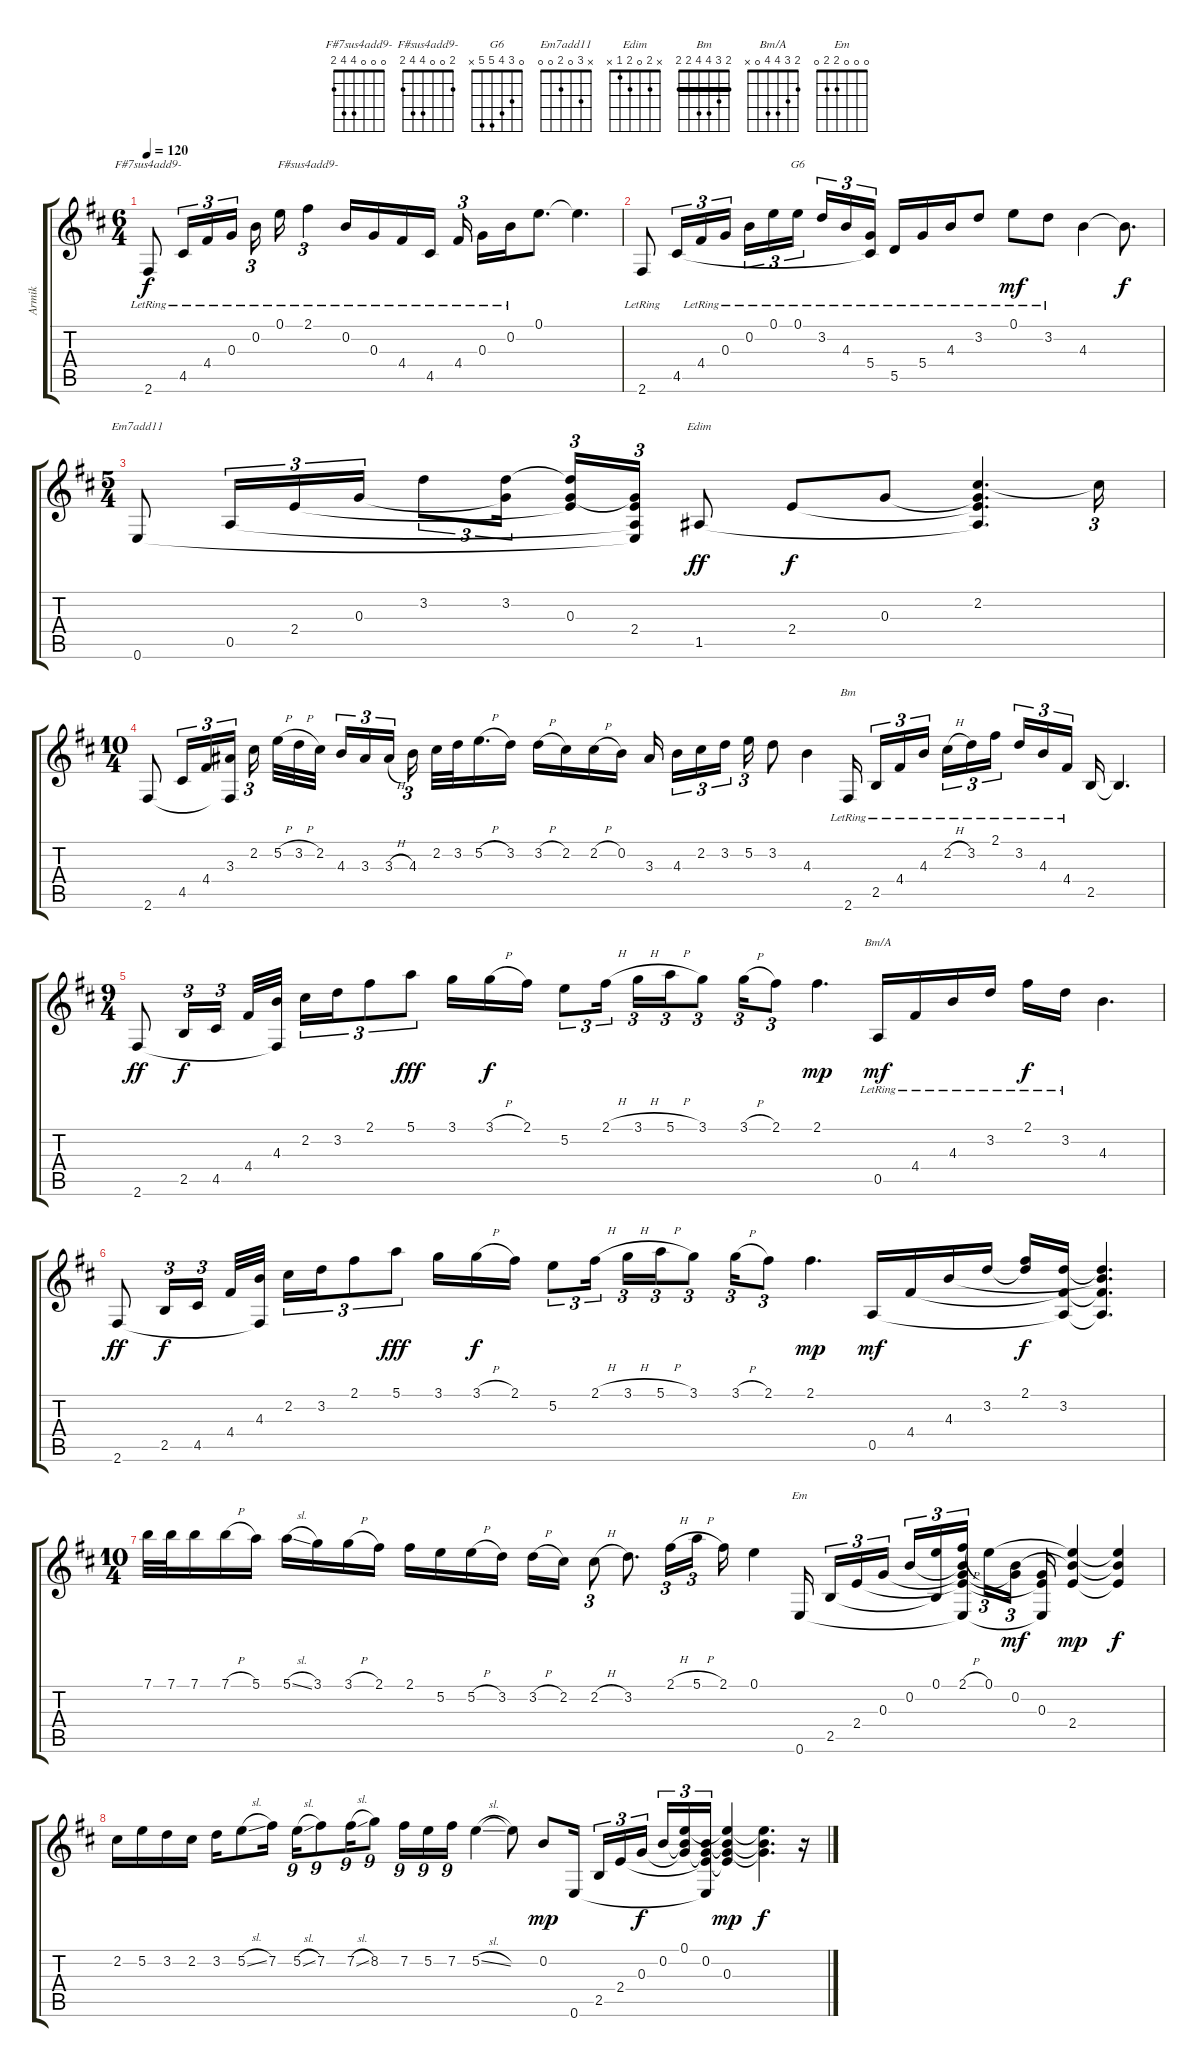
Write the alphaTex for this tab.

\track ("Armik" "Armik") {instrument acousticguitarnylon}
\staff {score tabs}
\tuning (E4 B3 G3 D3 A2 E2) {hide}
\chord ("F#7sus4add9-" 0 0 0 4 4 2)
\chord ("F#sus4add9-" 2 0 0 4 4 2)
\chord ("G6" 0 3 4 5 5 x)
\chord ("Em7add11" x 3 0 2 0 0)
\chord ("Edim" x 2 0 2 1 x)
\chord ("Bm" 2 3 4 4 2 2) {barre 2}
\chord ("Bm/A" 2 3 4 4 0 x)
\chord ("Em" 0 0 0 2 2 0)
\ts (6 4)
\tempo 120
\clef g2
\ks bminor
2.6{lr}.8{ch "F#7sus4add9-" dy f instrument acousticguitarnylon} 4.5{lr}.16{tu (3 2)} 4.4{lr}.16{tu (3 2)} 0.3{lr}.16{tu (3 2) beam splitsecondary} 0.2{lr}.16{tu (3 2)} 0.1{lr}.16 2.1{lr}.4{tu (3 2) ch "F#sus4add9-"} 0.2{lr}.16 0.3{lr}.16 4.4{lr}.16 4.5{lr}.16 4.4{lr}.16{tu (3 2) beam splitsecondary} 0.3{lr}.16 0.2{lr}.16 0.1.8{d} 0.1{t}.4{d} |
2.6{lr}.8 4.5.16{tu (3 2)} 4.4{lr}.16{tu (3 2)} 0.3{lr}.16{tu (3 2) beam splitsecondary} 0.2{lr}.16{tu (3 2)} 0.1{lr}.16{tu (3 2)} 0.1{lr}.16{tu (3 2) ch "G6" beam splitsecondary} 3.2{lr}.16{tu (3 2)} 4.3{lr}.16{tu (3 2)} (5.4{lr} 4.5{t}).16{tu (3 2) beam splitsecondary} 5.5{lr}.16 5.4{lr}.16 4.3{lr}.16 3.2{lr}.8 0.1{lr}.8{dy mf} 3.2{lr}.8 4.3.4 4.3{t}.8{d dy f} |
\ts (5 4)
0.6.8{ch "Em7add11"} 0.5.16{tu (3 2)} 2.4.16{tu (3 2)} 0.3.16{tu (3 2)} 3.2.8{tu (3 2)} (3.2 0.3{t}).16{tu (3 2) beam splitsecondary} (3.2{t} 0.3 2.4{t}).16{tu (3 2)} (0.3{t} 2.4 0.5{t} 0.6{t}).16{tu (3 2)} 1.5.8{ch "Edim" dy ff} 2.4.8{dy f} 0.3.8 (2.2 0.3{t} 2.4{t} 1.5{t}).4{d} 2.2{t}.16{tu (3 2)} |
\ts (10 4)
2.6.8 4.5.16{tu (3 2)} 4.4.16{tu (3 2)} (3.3 2.6{t}).16{tu (3 2)} 2.2.16{tu (3 2) beam splitsecondary} 5.2{h}.32 3.2{h}.32 2.2.32{beam splitsecondary} 4.3.16{tu (3 2)} 3.3.16{tu (3 2)} 3.3{h}.16{tu (3 2)} 4.3.16{tu (3 2) beam splitsecondary} 2.2.32 3.2.32 5.2{h}.16{d} 3.2.16 3.2{h}.16 2.2.16 2.2{h}.16 0.2.16 3.3.16{beam splitsecondary} 4.3.16{tu (3 2)} 2.2.16{tu (3 2)} 3.2.16{tu (3 2) beam splitsecondary} 5.2.16{tu (3 2)} 3.2.8 4.3.4 2.6{lr}.16{ch "Bm" beam splitsecondary} 2.5{lr}.16{tu (3 2)} 4.4{lr}.16{tu (3 2)} 4.3{lr}.16{tu (3 2) beam splitsecondary} 2.2{h lr}.16{tu (3 2)} 3.2{lr}.16{tu (3 2)} 2.1{lr}.16{tu (3 2) beam splitsecondary} 3.2{lr}.16{tu (3 2)} 4.3{lr}.16{tu (3 2)} 4.4{lr}.16{tu (3 2)} 2.5.16 2.5{t}.4{d} |
\ts (9 4)
2.6.8{dy ff} 2.5.16{tu (3 2) dy f} 4.5.16{tu (3 2) beam splitsecondary} 4.4.32 (4.3 2.6{t}).32{beam splitsecondary} 2.2.16{tu (3 2)} 3.2.16{tu (3 2)} 2.1.8{tu (3 2)} 5.1.8{tu (3 2) dy fff} 3.1.16 3.1{h}.16{dy f} 2.1.16 5.2.8{tu (3 2)} 2.1{h}.16{tu (3 2) beam splitsecondary} 3.1{h}.16{tu (3 2)} 5.1{h}.16{tu (3 2)} 3.1.8{tu (3 2)} 3.1{h}.16{tu (3 2)} 2.1.8{tu (3 2)} 2.1.4{d dy mp} 0.5{lr}.16{ch "Bm/A" dy mf} 4.4{lr}.16 4.3{lr}.16 3.2{lr}.16 2.1{lr}.16{dy f} 3.2{lr}.16 4.3.4{d} |
2.6.8{dy ff} 2.5.16{tu (3 2) dy f} 4.5.16{tu (3 2) beam splitsecondary} 4.4.32 (4.3 2.6{t}).32{beam splitsecondary} 2.2.16{tu (3 2)} 3.2.16{tu (3 2)} 2.1.8{tu (3 2)} 5.1.8{tu (3 2) dy fff} 3.1.16 3.1{h}.16{dy f} 2.1.16 5.2.8{tu (3 2)} 2.1{h}.16{tu (3 2) beam splitsecondary} 3.1{h}.16{tu (3 2)} 5.1{h}.16{tu (3 2)} 3.1.8{tu (3 2)} 3.1{h}.16{tu (3 2)} 2.1.8{tu (3 2)} 2.1.4{d dy mp} 0.5.16{dy mf} 4.4.16 4.3.16 3.2.16 (2.1 3.2{t}).16{dy f} (3.2 4.4{t} 0.5{t}).16 (3.2{t} 4.3{t} 4.4{t} 0.5{t}).4{d} |
\ts (10 4)
7.1.32 7.1.32 7.1.16 7.1{h}.16 5.1.16 5.1{sl}.16 3.1.16 3.1{h}.16 2.1.16 2.1.16 5.2.16 5.2{h}.16 3.2.16 3.2{h}.16 2.2.16 2.2{h}.8{tu (3 2)} 3.2.8{d} 2.1{h}.16{tu (3 2)} 5.1{h}.16{tu (3 2) beam splitsecondary} 2.1.16 0.1.4 0.6.16{ch "Em" beam splitsecondary} 2.5.16{tu (3 2)} 2.4.16{tu (3 2)} 0.3.16{tu (3 2) beam splitsecondary} 0.2.16{tu (3 2)} (0.1 2.5{t}).16{tu (3 2)} (2.1{h} 0.2{t} 0.3{t} 2.4{t} 0.6{t}).16{tu (3 2) beam splitsecondary} 0.1.16{tu (3 2)} (0.2 0.3{t}).16{tu (3 2) dy mf beam splitsecondary} (0.3 2.4{t} 0.6{t}).16 (0.1{t} 0.2{t} 2.4).4{dy mp} (0.1{t} 0.2{t} 2.4{t}).4{dy f} |
2.2.16 5.2.16 3.2.16 2.2.16 3.2.16 5.2{sl}.8 7.2.16 5.2{sl}.16{tu (9 8)} 7.2.8{tu (9 8)} 7.2{sl}.16{tu (9 8)} 8.2.8{tu (9 8)} 7.2.16{tu (9 8)} 5.2.16{tu (9 8)} 7.2.16{tu (9 8)} 5.2{sl}.4 5.2{t}.8 0.2.8{dy mp} 0.6.16{beam splitsecondary} 2.5.16{tu (3 2)} 2.4.16{tu (3 2)} 0.3.16{tu (3 2) dy f beam splitsecondary} 0.2.16{tu (3 2)} (0.1 0.2{t} 0.3{t}).16{tu (3 2)} (0.2 0.3{t} 2.4{t} 0.6{t}).16{tu (3 2)} (0.1{t} 0.2{t} 0.3 2.4{t}).4{dy mp} (0.1{t} 0.2{t} 0.3{t}).4{d dy f} r.16
